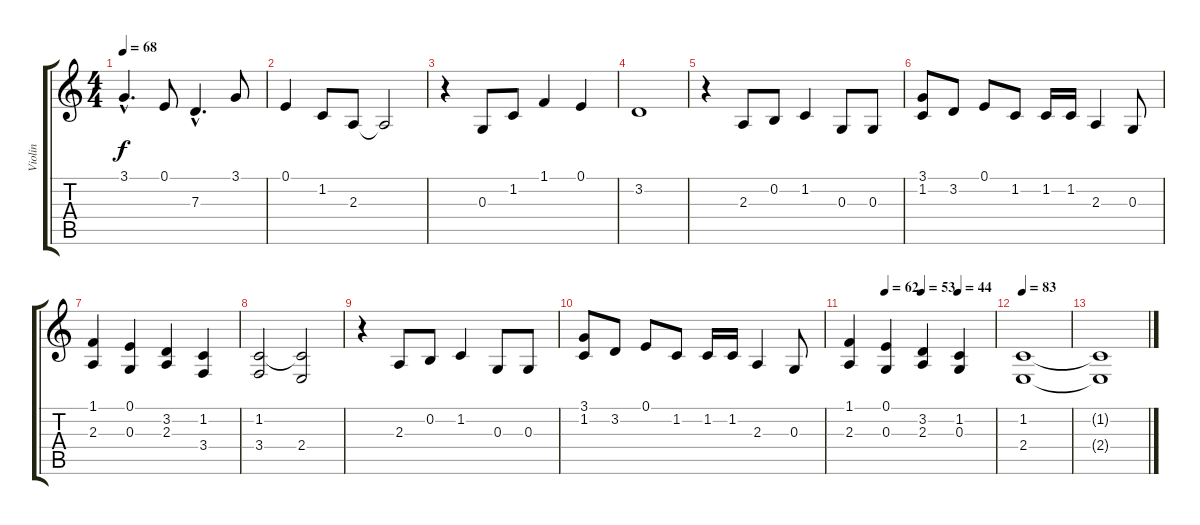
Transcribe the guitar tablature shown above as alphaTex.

\track ("Violin" "Violin") {instrument violin}
\staff {score tabs}
\tuning (E4 B3 G3 D3 A2 E2) {hide}
\ts (4 4)
\tempo 68
\clef g2
\ks c
3.1{hac}.4{d dy f} 0.1.8 7.3{hac}.4{d} 3.1.8 |
0.1.4 1.2.8 2.3.8 2.3{t}.2 |
r.4 0.3.8 1.2.8 1.1.4 0.1.4 |
3.2.1 |
r.4 2.3.8 0.2.8 1.2.4 0.3.8 0.3.8 |
(3.1 1.2).8 3.2.8 0.1.8 1.2.8 1.2.16 1.2.16 2.3.4 0.3.8 |
(1.1 2.3).4 (0.1 0.3).4 (3.2 2.3).4 (1.2 3.4).4 |
(1.2 3.4).2 (1.2{t} 2.4).2 |
r.4 2.3.8 0.2.8 1.2.4 0.3.8 0.3.8 |
(3.1 1.2).8 3.2.8 0.1.8 1.2.8 1.2.16 1.2.16 2.3.4 0.3.8 |
\tempo (62 0.25)
\tempo (53 0.5)
\tempo (38 0.75)
\tempo (44 0.75)
(1.1 2.3).4 (0.1 0.3).4 (3.2 2.3).4 (1.2 0.3).4 |
\tempo 68
\tempo 83
(1.2 2.4).1 |
(1.2{t} 2.4{t}).1
